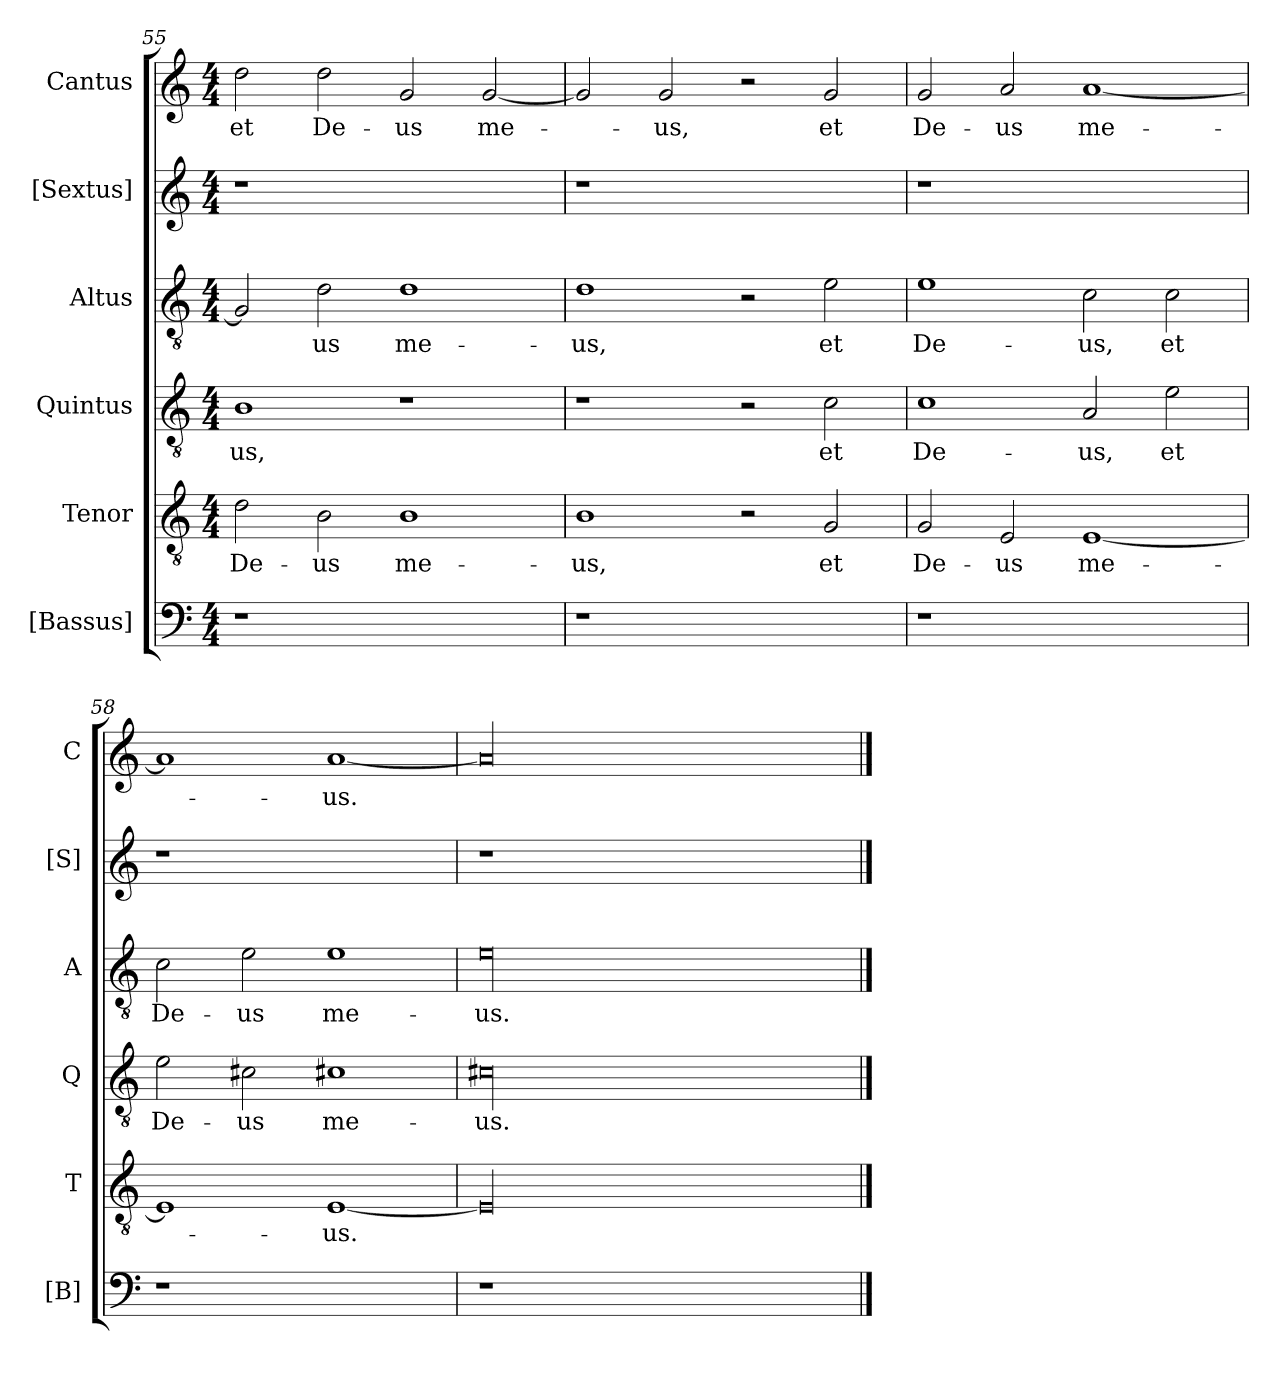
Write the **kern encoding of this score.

**kern	**kern	**text	**kern	**text	**kern	**text	**kern	**kern	**text
*part6	*part5	*part5	*part4	*part4	*part3	*part3	*part2	*part1	*part1
*staff6	*staff5	*staff5	*staff4	*staff4	*staff3	*staff3	*staff2	*staff1	*staff1
*I"[Bassus]	*I"Tenor	*	*I"Quintus	*	*I"Altus	*	*I"[Sextus]	*I"Cantus	*
*I'[B]	*I'T	*	*I'Q	*	*I'A	*	*I'[S]	*I'C	*
*clefF4	*clefGv2	*	*clefGv2	*	*clefGv2	*	*clefG2	*clefG2	*
*k[]	*k[]	*	*k[]	*	*k[]	*	*k[]	*k[]	*
*C:	*C:	*	*C:	*	*C:	*	*C:	*C:	*
*M4/4	*M4/4	*	*M4/4	*	*M4/4	*	*M4/4	*M4/4	*
=55	=55	=55	=55	=55	=55	=55	=55	=55	=55
1r	2d\	De-	1B\	-us,	2G/]	.	1r	2dd\	et
.	2B\	-us	.	.	2d\	-us	.	2dd\	De-
1ryy	1B\	me-	1r	.	1d\	me-	1ryy	2g/	-us
.	.	.	.	.	.	.	.	[2g/	me-
=56	=56	=56	=56	=56	=56	=56	=56	=56	=56
1r	1B\	-us,	1r	.	1d\	-us,	1r	2g/]	.
.	.	.	.	.	.	.	.	2g/	-us,
1ryy	2r	.	2r	.	2r	.	1ryy	2r	.
.	2G/	et	2c\	et	2e\	et	.	2g/	et
=57	=57	=57	=57	=57	=57	=57	=57	=57	=57
1r	2G/	De-	1c\	De-	1e\	De-	1r	2g/	De-
.	2E/	-us	.	.	.	.	.	2a/	-us
1ryy	[1E/	me-	2A/	-us,	2c\	-us,	1ryy	[1a/	me-
.	.	.	2e\	et	2c\	et	.	.	.
=58	=58	=58	=58	=58	=58	=58	=58	=58	=58
1r	1E/]	.	2e\	De-	2c\	De-	1r	1a/]	.
.	.	.	2c#X\	-us	2e\	-us	.	.	.
1ryy	[1E/	-us.	1c#X\	me-	1e\	me-	1ryy	[1a/	-us.
=59	=59	=59	=59	=59	=59	=59	=59	=59	=59
1r	00E/]	.	00c#X\	-us.	00e\	-us.	1r	00a/]	.
0.ryy	.	.	.	.	.	.	0.ryy	.	.
==	==	==	==	==	==	==	==	==	==
*-	*-	*-	*-	*-	*-	*-	*-	*-	*-
